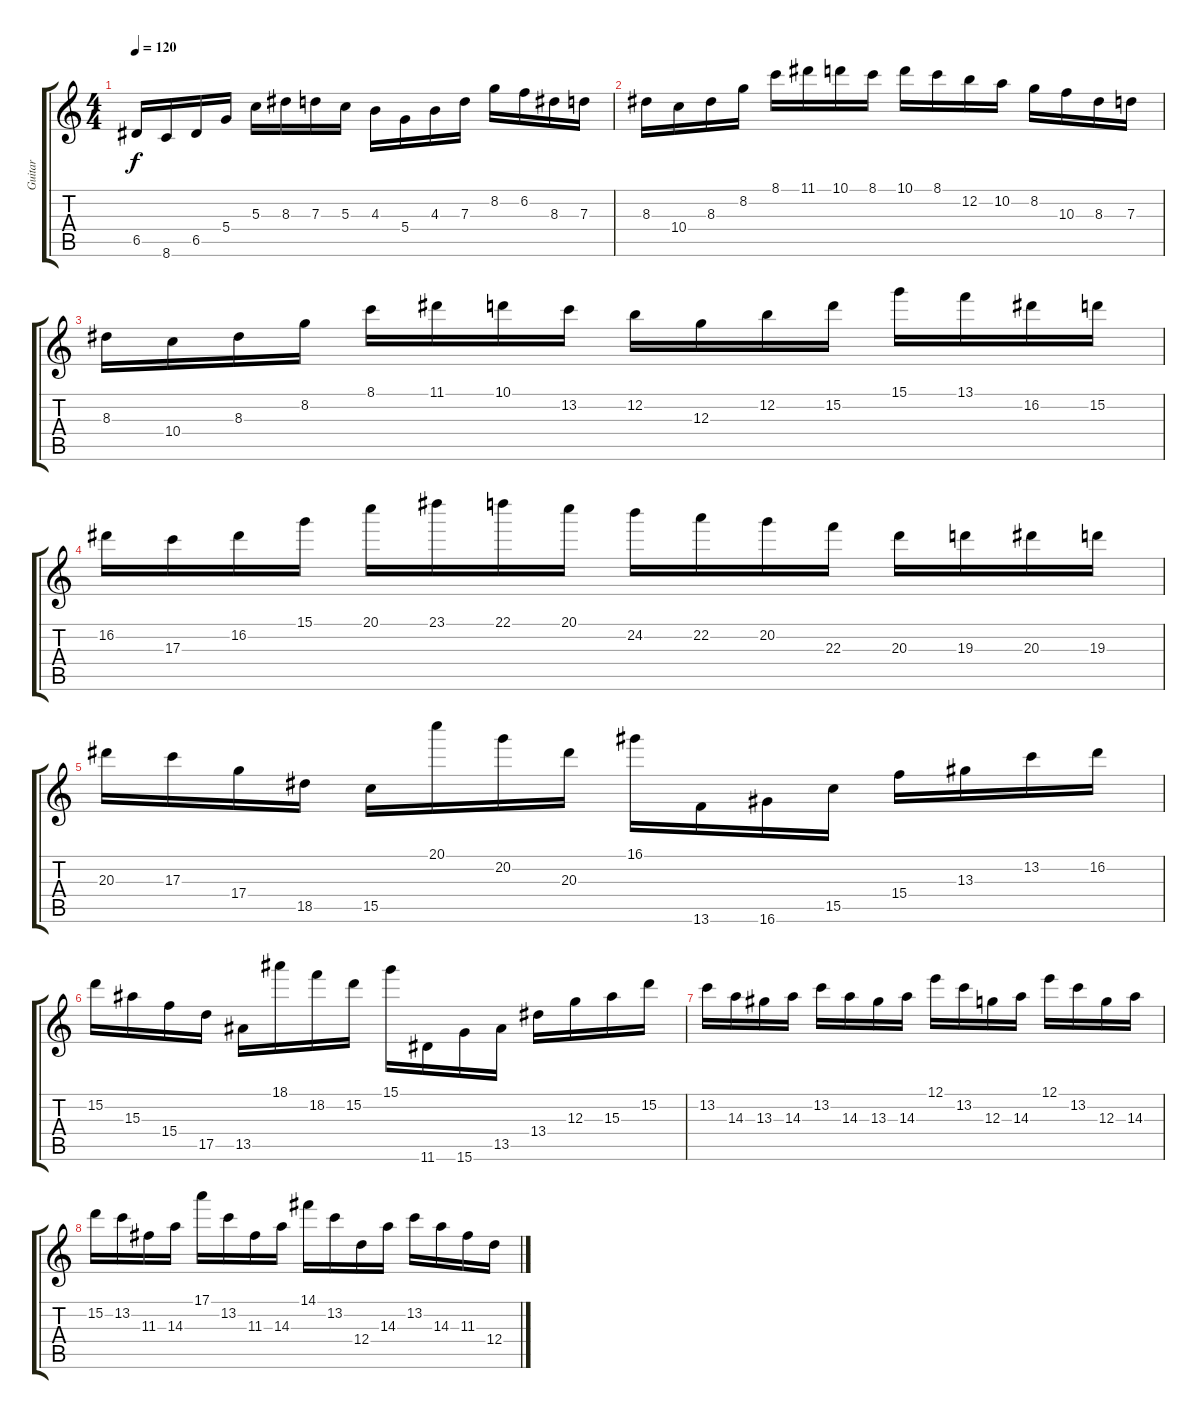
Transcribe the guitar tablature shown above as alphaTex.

\track ("Guitar" "Guitar") {instrument overdrivenguitar}
\staff {score tabs}
\tuning (E4 B3 G3 D3 A2 E2) {hide}
\ts (4 4)
\tempo 120
\clef g2
\ks c
6.5.16{dy f instrument overdrivenguitar} 8.6.16 6.5.16 5.4.16 5.3.16 8.3.16 7.3.16 5.3.16 4.3.16 5.4.16 4.3.16 7.3.16 8.2.16 6.2.16 8.3.16 7.3.16 |
8.3.16 10.4.16 8.3.16 8.2.16 8.1.16 11.1.16 10.1.16 8.1.16 10.1.16 8.1.16 12.2.16 10.2.16 8.2.16 10.3.16 8.3.16 7.3.16 |
8.3.16 10.4.16 8.3.16 8.2.16 8.1.16 11.1.16 10.1.16 13.2.16 12.2.16 12.3.16 12.2.16 15.2.16 15.1.16 13.1.16 16.2.16 15.2.16 |
16.2.16 17.3.16 16.2.16 15.1.16 20.1.16 23.1.16 22.1.16 20.1.16 24.2.16 22.2.16 20.2.16 22.3.16 20.3.16 19.3.16 20.3.16 19.3.16 |
20.3.16 17.3.16 17.4.16 18.5.16 15.5.16 20.1.16 20.2.16 20.3.16 16.1.16 13.6.16 16.6.16 15.5.16 15.4.16 13.3.16 13.2.16 16.2.16 |
15.2.16 15.3.16 15.4.16 17.5.16 13.5.16 18.1.16 18.2.16 15.2.16 15.1.16 11.6.16 15.6.16 13.5.16 13.4.16 12.3.16 15.3.16 15.2.16 |
13.2.16 14.3.16 13.3.16 14.3.16 13.2.16 14.3.16 13.3.16 14.3.16 12.1.16 13.2.16 12.3.16 14.3.16 12.1.16 13.2.16 12.3.16 14.3.16 |
15.2.16 13.2.16 11.3.16 14.3.16 17.1.16 13.2.16 11.3.16 14.3.16 14.1.16 13.2.16 12.4.16 14.3.16 13.2.16 14.3.16 11.3.16 12.4.16
